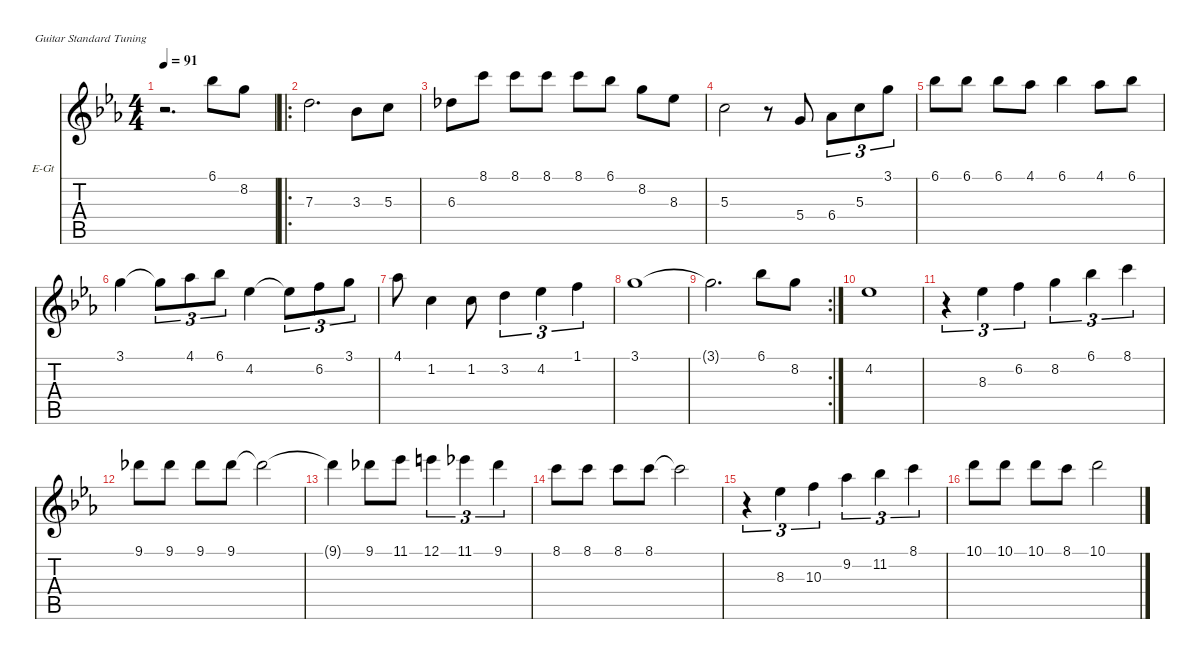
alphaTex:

\defaultSystemsLayout 4
\hideDynamics
\bracketExtendMode nobrackets
\firstSystemTrackNameOrientation horizontal
\otherSystemsTrackNameOrientation horizontal
\track ("Jazz Guitar" "E-Gt") {instrument electricguitarjazz}
\staff {score tabs}
\tuning (E4 B3 G3 D3 A2 E2)
\ts (4 4)
\tempo 91
\clef g2
\ks eb
r.2{d dy mf instrument electricguitarjazz} 6.1.8 8.2.8 |
\ro
7.3.2{d} 3.3.8 5.3.8 |
6.3.8 8.1.8 8.1.8 8.1.8 8.1.8 6.1.8 8.2.8 8.3.8 |
5.3.2 r.8 5.4.8 6.4.8{tu (3 2)} 5.3.8{tu (3 2)} 3.1.8{tu (3 2)} |
6.1.8 6.1.8 6.1.8 4.1.8 6.1.4 4.1.8 6.1.8 |
3.1.4 3.1{t}.8{tu (3 2)} 4.1.8{tu (3 2)} 6.1.8{tu (3 2)} 4.2.4 4.2{t}.8{tu (3 2)} 6.2.8{tu (3 2)} 3.1.8{tu (3 2)} |
4.1.8 1.2.4 1.2.8 3.2.4{tu (3 2)} 4.2.4{tu (3 2)} 1.1.4{tu (3 2)} |
3.1.1 |
\rc 2
3.1{t}.2{d} 6.1.8 8.2.8 |
4.2.1 |
r.4{tu (3 2)} 8.3.4{tu (3 2)} 6.2.4{tu (3 2)} 8.2.4{tu (3 2)} 6.1.4{tu (3 2)} 8.1.4{tu (3 2)} |
9.1.8 9.1.8 9.1.8 9.1.8 9.1{t}.2 |
9.1{t}.4 9.1.8 11.1.8 12.1.4{tu (3 2)} 11.1.4{tu (3 2)} 9.1.4{tu (3 2)} |
8.1.8 8.1.8 8.1.8 8.1.8 8.1{t}.2 |
r.4{tu (3 2)} 8.3.4{tu (3 2)} 10.3.4{tu (3 2)} 9.2.4{tu (3 2)} 11.2.4{tu (3 2)} 8.1.4{tu (3 2)} |
10.1.8 10.1.8 10.1.8 8.1.8 10.1.2
